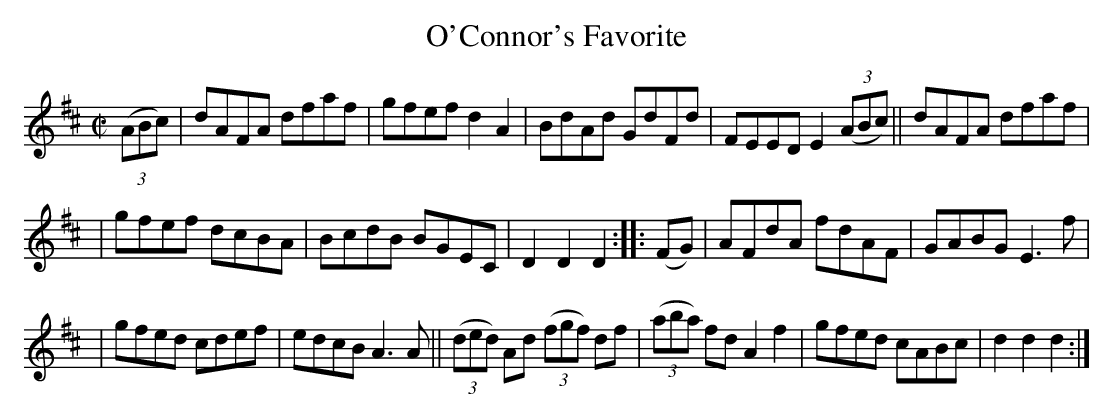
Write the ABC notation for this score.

X:1
T: O'Connor's Favorite
M: C|
L: 1/8
K: D
((3ABc) | dAFA dfaf | gfef d2A2 | BdAd GdFd | FEED E2 ((3ABc) || dAFA dfaf |
| gfef dcBA | BcdB BGEC | D2D2 D2 :: (FG) | AFdA fdAF | GABG E3 f |
| gfed cdef | edcB A3A || ((3ded) Ad ((3fgf) df | ((3aba) fd A2f2 | gfed cABc | d2d2 d2 :|
